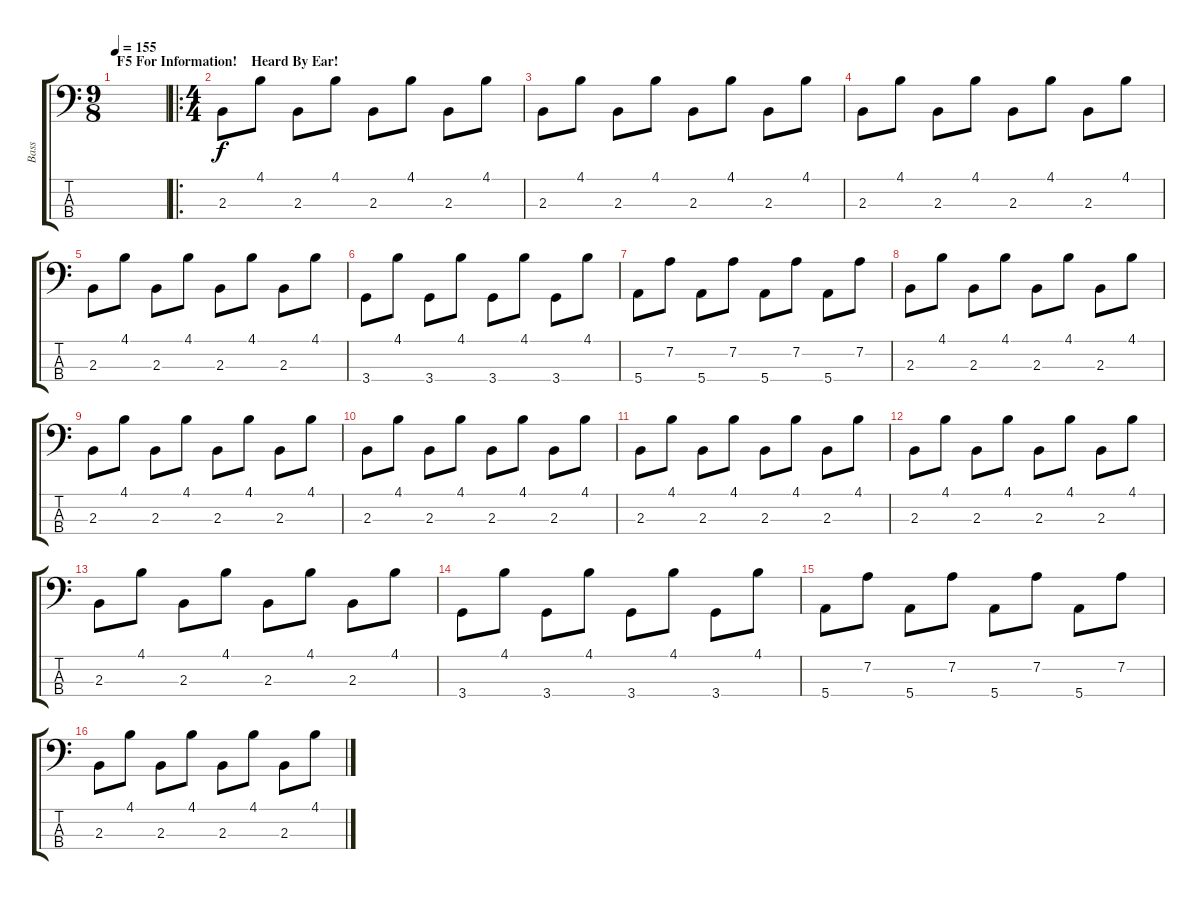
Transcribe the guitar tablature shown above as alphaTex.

\track ("Bass" "Bass") {instrument electricbassfinger}
\staff {score tabs}
\tuning (G2 D2 A1 E1) {hide}
\ts (9 8)
\section ("" "F5 For Information!    Heard By Ear!")
\tempo 155
\clef f4
\ks c
|
\ro
\ts (4 4)
2.3.8 4.1.8 2.3.8 4.1.8 2.3.8 4.1.8 2.3.8 4.1.8 |
2.3.8 4.1.8 2.3.8 4.1.8 2.3.8 4.1.8 2.3.8 4.1.8 |
2.3.8 4.1.8 2.3.8 4.1.8 2.3.8 4.1.8 2.3.8 4.1.8 |
2.3.8 4.1.8 2.3.8 4.1.8 2.3.8 4.1.8 2.3.8 4.1.8 |
3.4.8 4.1.8 3.4.8 4.1.8 3.4.8 4.1.8 3.4.8 4.1.8 |
5.4.8 7.2.8 5.4.8 7.2.8 5.4.8 7.2.8 5.4.8 7.2.8 |
2.3.8 4.1.8 2.3.8 4.1.8 2.3.8 4.1.8 2.3.8 4.1.8 |
2.3.8 4.1.8 2.3.8 4.1.8 2.3.8 4.1.8 2.3.8 4.1.8 |
2.3.8 4.1.8 2.3.8 4.1.8 2.3.8 4.1.8 2.3.8 4.1.8 |
2.3.8 4.1.8 2.3.8 4.1.8 2.3.8 4.1.8 2.3.8 4.1.8 |
2.3.8 4.1.8 2.3.8 4.1.8 2.3.8 4.1.8 2.3.8 4.1.8 |
2.3.8 4.1.8 2.3.8 4.1.8 2.3.8 4.1.8 2.3.8 4.1.8 |
3.4.8 4.1.8 3.4.8 4.1.8 3.4.8 4.1.8 3.4.8 4.1.8 |
5.4.8 7.2.8 5.4.8 7.2.8 5.4.8 7.2.8 5.4.8 7.2.8 |
2.3.8 4.1.8 2.3.8 4.1.8 2.3.8 4.1.8 2.3.8 4.1.8
